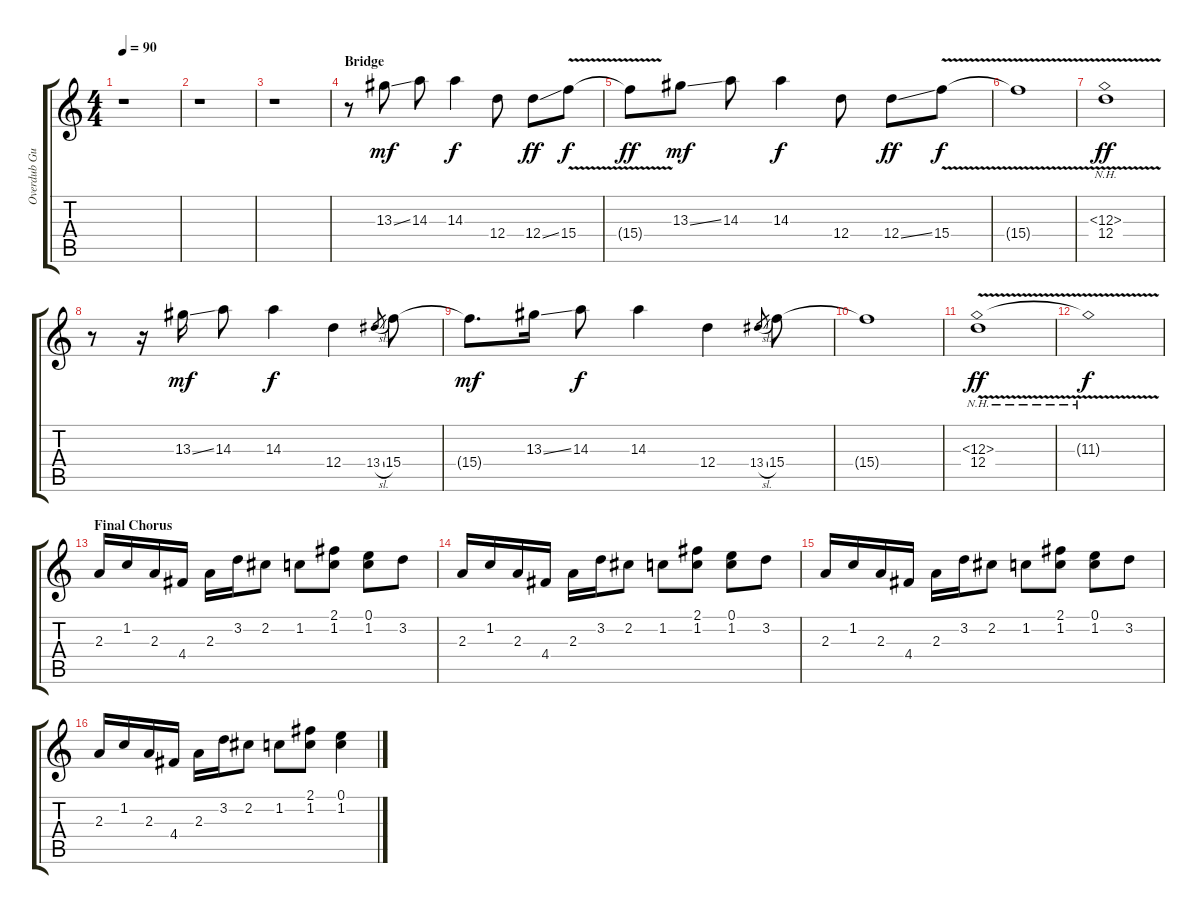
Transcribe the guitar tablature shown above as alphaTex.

\track ("Overdub Guitar Leads" "Overdub Gu") {instrument distortionguitar}
\staff {score tabs}
\tuning (E4 B3 G3 D3 A2 E2) {hide}
\ts (4 4)
\tempo 90
\clef g2
\ks c
r.1{dy mp} |
r.1 |
r.1 |
\section ("" "Bridge")
r.8 13.3{ss}.8{dy mf} 14.3.8 14.3.4{dy f} 12.4.8 12.4{ss}.8{dy ff} 15.4{v}.8{dy f} |
15.4{t}.8{dy ff} 13.3{ss}.8{dy mf} 14.3.8 14.3.4{dy f} 12.4.8 12.4{ss}.8{dy ff} 15.4{v}.8{dy f} |
15.4{t}.1 |
(11.3{nh v} 12.4).1{dy ff} |
r.8 r.16 13.3{ss}.16{dy mf} 14.3.8 14.3.4{dy f} 12.4.4 13.4{sl}.8{gr} 15.4.8 |
15.4{t}.8{d dy mf} 13.3{ss}.16 14.3.8{dy f} 14.3.4 12.4.4 13.4{sl}.8{gr} 15.4.8 |
15.4{t}.1 |
(11.3{nh v} 12.4).1{dy ff} |
11.3{nh v t}.1{dy f} |
\section ("" "Final Chorus")
2.3.16 1.2.16 2.3.16 4.4.16 2.3.16 3.2.16 2.2.8 1.2.8 (2.1 1.2).8 (0.1 1.2).8 3.2.8 |
2.3.16 1.2.16 2.3.16 4.4.16 2.3.16 3.2.16 2.2.8 1.2.8 (2.1 1.2).8 (0.1 1.2).8 3.2.8 |
2.3.16 1.2.16 2.3.16 4.4.16 2.3.16 3.2.16 2.2.8 1.2.8 (2.1 1.2).8 (0.1 1.2).8 3.2.8 |
2.3.16 1.2.16 2.3.16 4.4.16 2.3.16 3.2.16 2.2.8 1.2.8 (2.1 1.2).8 (0.1 1.2).4
